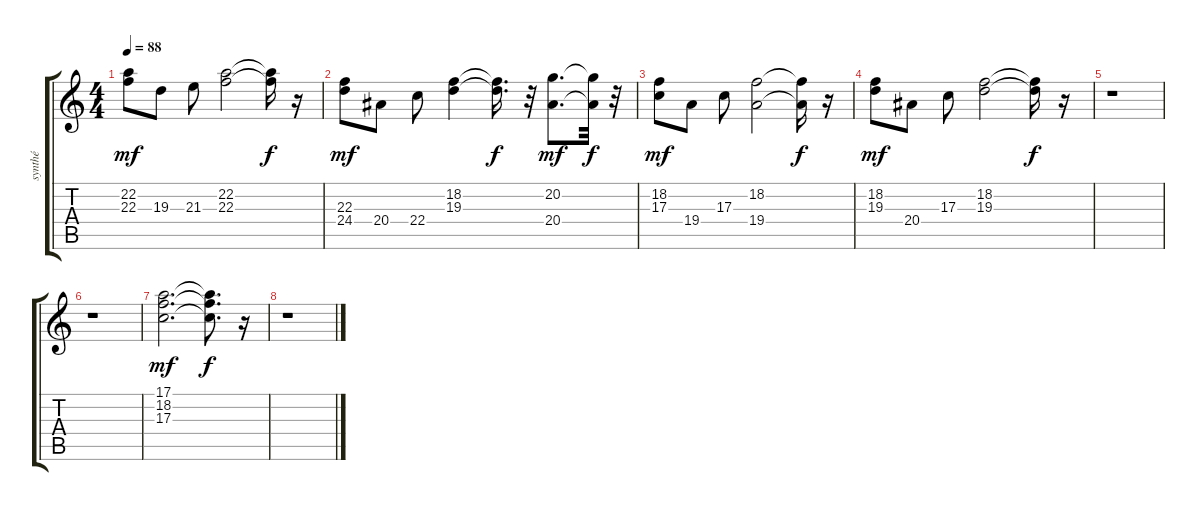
\track ("synthé" "synthé") {instrument vibraphone}
\staff {score tabs}
\tuning (E4 B3 G3 D3 A2 E2) {hide}
\ts (4 4)
\tempo 88
\clef g2
\ks c
(22.2 22.3).8{dy mf} 19.3.8 21.3.8 (22.2 22.3).2 (22.2{t} 22.3{t}).16{dy f} r.16 |
(22.3 24.4).8{dy mf} 20.4.8 22.4.8 (18.2 19.3).4 (18.2{t} 19.3{t}).16{d dy f} r.32 (20.2 20.4).8{d dy mf} (20.2{t} 20.4{t}).32{dy f} r.32 |
(18.2 17.3).8{dy mf} 19.4.8 17.3.8 (18.2 19.4).2 (18.2{t} 19.4{t}).16{dy f} r.16 |
(18.2 19.3).8{dy mf} 20.4.8 17.3.8 (18.2 19.3).2 (18.2{t} 19.3{t}).16{dy f} r.16 |
r.1 |
r.1 |
(17.1 18.2 17.3).2{d dy mf} (17.1{t} 18.2{t} 17.3{t}).8{d dy f} r.16 |
r.1
